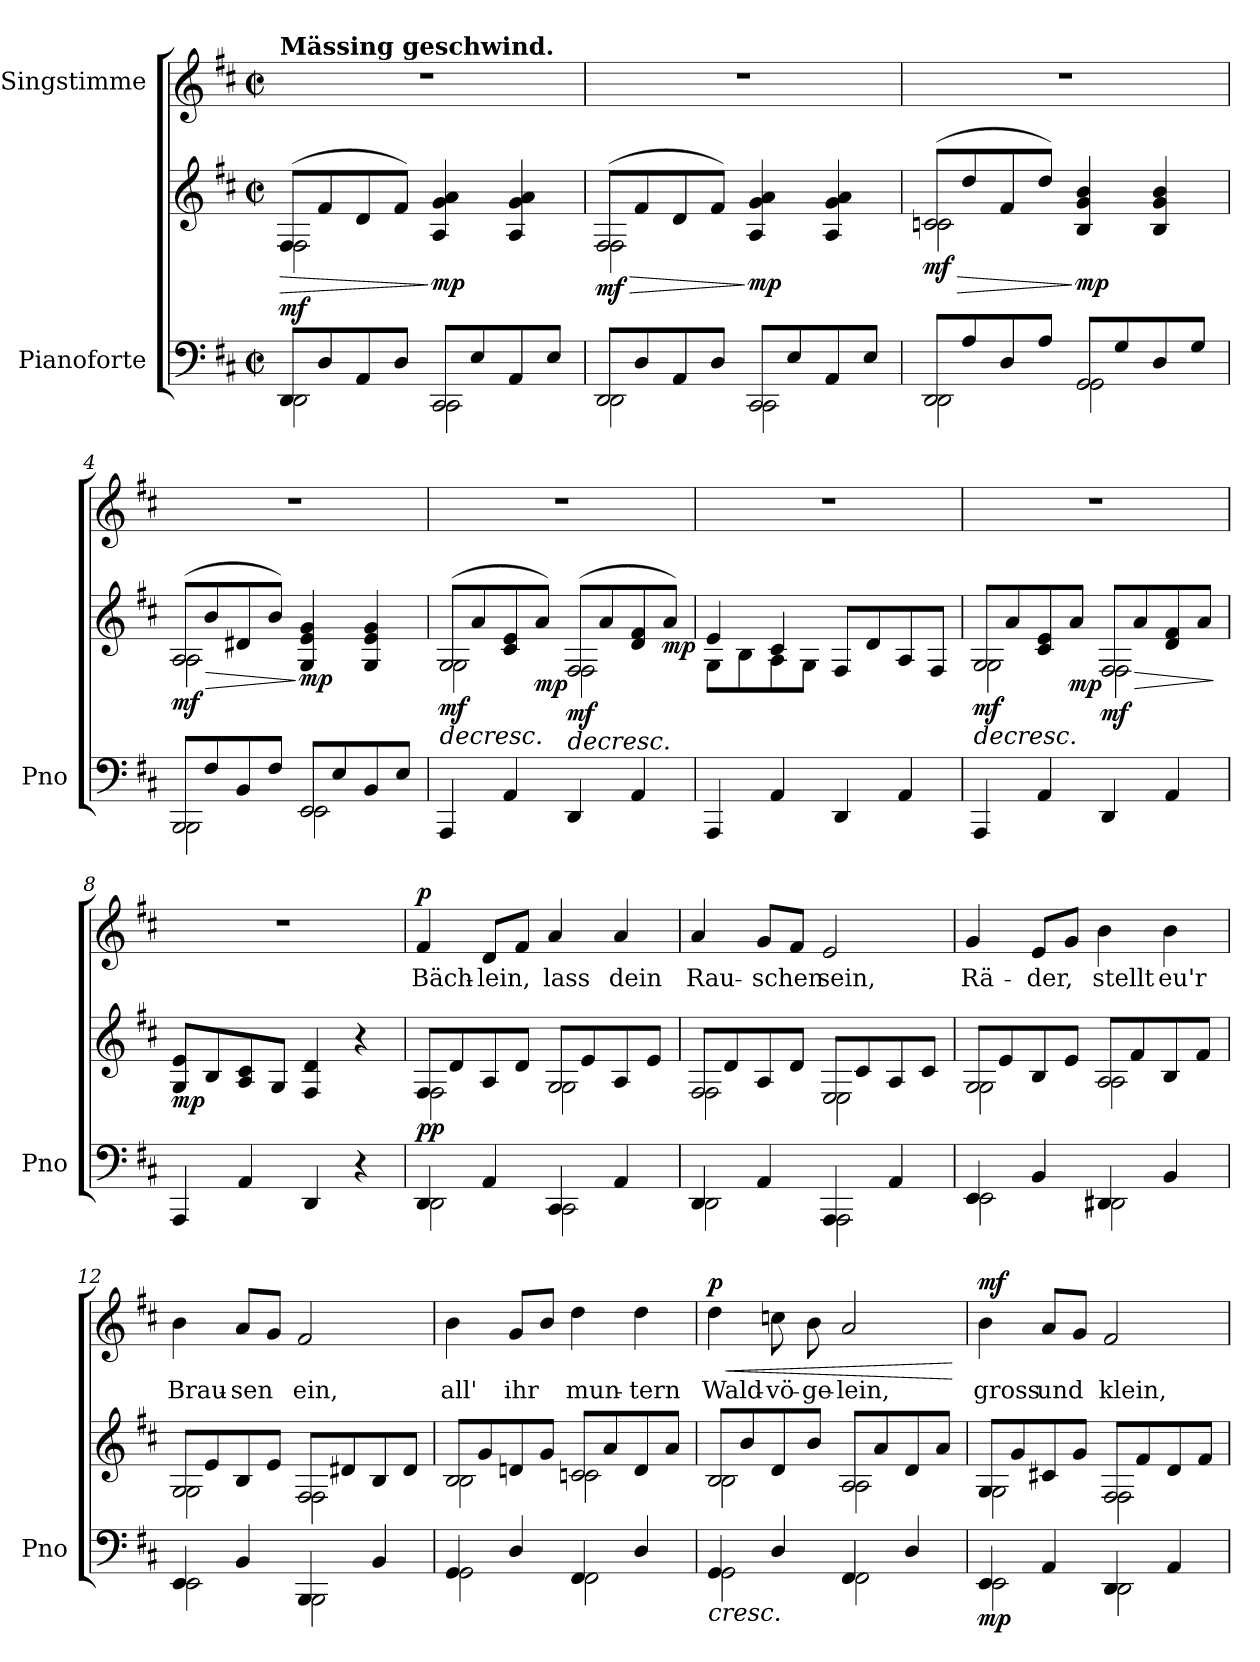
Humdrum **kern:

**kern	**kern	**dynam	**kern	**text	**dynam
*part2	*part2	*part2	*part1	*part1	*part1
*staff3	*staff2	*staff2/3	*staff1	*staff1	*staff1
*I"Pianoforte	*	*	*I"Singstimme	*	*
*I'Pno	*	*	*	*	*
*clefF4	*clefG2	*	*clefG2	*	*
*k[f#c#]	*k[f#c#]	*	*k[f#c#]	*	*
*M2/2	*M2/2	*	*M2/2	*	*
*met(c|)	*met(c|)	*	*met(c|)	*	*
=1	=1	=1	=1	=1	=1
!	!	!	!LO:TX:a:B:t=Mässing geschwind.	!	!
!LO:N:head=open	!LO:N:head=open	!LO:HP:b	!	!	!
*^	*^	*	*	*	*
!	!	!	!	!LO:DY:n=1:a=2	!	!	!
8DD/L	2DD\	(>8F#/L	2F#\	> mf	1r	.	.
8D/	.	8f#/	.	.	.	.	.
8AA/	.	8d/	.	.	.	.	.
8D/J	.	8f#/J)	.	.	.	.	.
!LO:N:head=open	!	!	!	!LO:DY:n=2:b	!	!	!
8CC#/L	2CC#\	4A/ 4g/ 4a/	2ryy	] mp	.	.	.
8E/	.	.	.	.	.	.	.
8AA/	.	4A/ 4g/ 4a/	.	.	.	.	.
8E/J	.	.	.	.	.	.	.
=2	=2	=2	=2	=2	=2	=2	=2
!LO:N:head=open	!	!LO:N:head=open	!	!LO:HP:b	!	!	!
!	!	!	!	!LO:DY:n=1:b	!	!	!
8DD/L	2DD\	(>8F#/L	2F#\	> mf	1r	.	.
8D/	.	8f#/	.	.	.	.	.
8AA/	.	8d/	.	.	.	.	.
8D/J	.	8f#/J)	.	.	.	.	.
!LO:N:head=open	!	!	!	!LO:DY:n=2:b	!	!	!
8CC#/L	2CC#\	4A/ 4g/ 4a/	2ryy	] mp	.	.	.
8E/	.	.	.	.	.	.	.
8AA/	.	4A/ 4g/ 4a/	.	.	.	.	.
8E/J	.	.	.	.	.	.	.
=3	=3	=3	=3	=3	=3	=3	=3
!LO:N:head=open	!	!LO:N:head=open	!	!LO:HP:b	!	!	!
!	!	!	!	!LO:DY:n=1:b	!	!	!
8DD/L	2DD\	(>8cn/L	2c\	> mf	1r	.	.
8A/	.	8dd/	.	.	.	.	.
8D/	.	8f#/	.	.	.	.	.
8A/J	.	8dd/J)	.	.	.	.	.
!LO:N:head=open	!	!	!	!LO:DY:n=2:b	!	!	!
8GG/L	2GG\	4B/ 4g/ 4b/	2ryy	] mp	.	.	.
8G/	.	.	.	.	.	.	.
8D/	.	4B/ 4g/ 4b/	.	.	.	.	.
8G/J	.	.	.	.	.	.	.
=4	=4	=4	=4	=4	=4	=4	=4
!LO:N:head=open	!	!LO:N:head=open	!	!LO:HP:b	!	!	!
!	!	!	!	!LO:DY:n=1:b	!	!	!
8BBB/L	2BBB\	(>8A/L	2A\	> mf	1r	.	.
8F#/	.	8b/	.	.	.	.	.
8BB/	.	8d#X/	.	.	.	.	.
8F#/J	.	8b/J)	.	.	.	.	.
!LO:N:head=open	!	!	!	!LO:DY:n=2:b	!	!	!
8EE/L	2EE\	4G/ 4e/ 4g/	2ryy	] mp	.	.	.
8E/	.	.	.	.	.	.	.
8BB/	.	4G/ 4e/ 4g/	.	.	.	.	.
8E/J	.	.	.	.	.	.	.
*v	*v	*	*	*	*	*	*
=5	=5	=5	=5	=5	=5	=5
!	!LO:N:head=open	!	!LO:HP:b	!	!	!
!	!	!	!LO:DY:n=1:b	!	!	!
4AAA/	(>8G/L	2G\	> mf	1r	.	.
.	8a/	.	.	.	.	.
4AA/	8c#/ 8e/	.	.	.	.	.
!	!	!	!LO:DY:n=2:b	!	!	!
.	8a/J)	.	mp	.	.	.
!	!LO:N:head=open	!	!LO:HP:n=1:b	!	!	!
!	!	!	!LO:DY:n=3:b	!	!	!
4DD/	(>8F#/L	2F#\	] > mf	.	.	.
.	8a/	.	.	.	.	.
4AA/	8d/ 8f#/	.	.	.	.	.
!	!	!	!LO:DY:n=4:b	!	!	!
.	8a/J)	.	mp	.	.	.
*	*v	*v	*	*	*	*
.	.	]	.	.	.
!!LO:LB:g=z
=6	=6	=6	=6	=6	=6
*	*^	*	*	*	*
4AAA/	4e/	8G\L	.	1r	.	.
.	.	8B\	.	.	.	.
4AA/	4c#/	8A\	.	.	.	.
.	.	8G\J	.	.	.	.
4DD/	8F#/L	2ryy	.	.	.	.
.	8d/	.	.	.	.	.
4AA/	8A/	.	.	.	.	.
.	8F#/J	.	.	.	.	.
=7	=7	=7	=7	=7	=7	=7
!	!LO:N:head=open	!	!LO:HP:b	!	!	!
!	!	!	!LO:DY:n=1:b	!	!	!
4AAA/	8G/L	2G\	> mf	1r	.	.
.	8a/	.	.	.	.	.
4AA/	8c#/ 8e/	.	.	.	.	.
!	!	!	!LO:DY:n=2:b	!	!	!
.	8a/J	.	mp	.	.	.
!	!LO:N:head=open	!	!LO:HP:n=1:b	!	!	!
!	!	!	!LO:DY:n=3:b	!	!	!
4DD/	8F#/L	2F#\	] > mf	.	.	.
.	8a/	.	.	.	.	.
4AA/	8d/ 8f#/	.	.	.	.	.
.	8a/J	.	.	.	.	.
*	*v	*v	*	*	*	*
.	.	]	.	.	.
=8	=8	=8	=8	=8	=8
!	!	!LO:DY:b	!	!	!
4AAA/	8G/ 8e/L	mp	1r	.	.
.	8B/	.	.	.	.
4AA/	8A/ 8c#/	.	.	.	.
.	8G/J	.	.	.	.
4DD/	4F#/ 4d/	.	.	.	.
4r	4r	.	.	.	.
=9	=9	=9	=9	=9	=9
*^	*	*	*	*	*
!	!	!LO:N:head=open	!LO:DY:a=2	!	!LO:LY:b	!LO:DY:b
*	*	*^	*	*	*	*
4DD/	2DD\	8F#/L	2F#\	pp	4f#/	Bäch-	p
.	.	8d/	.	.	.	.	.
!	!	!	!	!	!	!LO:LY:b	!
4AA/	.	8A/	.	.	8d/L	-lein,	.
.	.	8d/J	.	.	8f#/J	.	.
!	!	!LO:N:head=open	!	!	!	!LO:LY:b	!
4CC#/	2CC#\	8G/L	2G\	.	4a/	lass	.
.	.	8e/	.	.	.	.	.
!	!	!	!	!	!	!LO:LY:b	!
4AA/	.	8A/	.	.	4a/	dein	.
.	.	8e/J	.	.	.	.	.
=10	=10	=10	=10	=10	=10	=10	=10
!	!	!LO:N:head=open	!	!	!	!LO:LY:b	!
4DD/	2DD\	8F#/L	2F#\	.	4a/	Rau-	.
.	.	8d/	.	.	.	.	.
!	!	!	!	!	!	!LO:LY:b	!
4AA/	.	8A/	.	.	8g/L	-schen	.
.	.	8d/J	.	.	8f#/J	.	.
!	!	!LO:N:head=open	!	!	!	!LO:LY:b	!
4AAA/	2AAA\	8E/L	2E\	.	2e/	sein,	.
.	.	8c#/	.	.	.	.	.
4AA/	.	8A/	.	.	.	.	.
.	.	8c#/J	.	.	.	.	.
=11	=11	=11	=11	=11	=11	=11	=11
!	!	!LO:N:head=open	!	!	!	!LO:LY:b	!
4EE/	2EE\	8G/L	2G\	.	4g/	Rä-	.
.	.	8e/	.	.	.	.	.
!	!	!	!	!	!	!LO:LY:b	!
4BB/	.	8B/	.	.	8e/L	-der,	.
.	.	8e/J	.	.	8g/J	.	.
!	!	!LO:N:head=open	!	!	!	!LO:LY:b	!
4DD#X/	2DD#\	8A/L	2A\	.	4b\	stellt	.
.	.	8f#/	.	.	.	.	.
!	!	!	!	!	!	!LO:LY:b	!
4BB/	.	8B/	.	.	4b\	eu'r	.
.	.	8f#/J	.	.	.	.	.
!!LO:LB:g=z
=12	=12	=12	=12	=12	=12	=12	=12
!	!	!LO:N:head=open	!	!	!	!LO:LY:b	!
4EE/	2EE\	8G/L	2G\	.	4b\	Brau-	.
.	.	8e/	.	.	.	.	.
!	!	!	!	!	!	!LO:LY:b	!
4BB/	.	8B/	.	.	8a/L	-sen	.
.	.	8e/J	.	.	8g/J	.	.
!	!	!LO:N:head=open	!	!	!	!LO:LY:b	!
4BBB/	2BBB\	8F#/L	2F#\	.	2f#/	ein,	.
.	.	8d#X/	.	.	.	.	.
4BB/	.	8B/	.	.	.	.	.
.	.	8d#/J	.	.	.	.	.
=13	=13	=13	=13	=13	=13	=13	=13
!	!	!LO:N:head=open	!	!	!	!LO:LY:b	!
4GG/	2GG\	8B/L	2B\	.	4b\	all'	.
.	.	8g/	.	.	.	.	.
!	!	!	!	!	!	!LO:LY:b	!
4D/	.	8dn/	.	.	8g/L	ihr	.
.	.	8g/J	.	.	8b/J	.	.
!	!	!LO:N:head=open	!	!	!	!LO:LY:b	!
4FF#/	2FF#\	8cn/L	2c\	.	4dd\	mun-	.
.	.	8a/	.	.	.	.	.
!	!	!	!	!	!	!LO:LY:b	!
4D/	.	8d/	.	.	4dd\	-tern	.
.	.	8a/J	.	.	.	.	.
=14	=14	=14	=14	=14	=14	=14	=14
!LO:TX:b:i:t=cresc.	!	!	!	!	!	!	!
!	!	!LO:N:head=open	!	!	!	!LO:LY:b	!LO:HP:b
!	!	!	!	!	!	!	!LO:DY:n=1:b
4GG/	2GG\	8B/L	2B\	.	4dd\	Wald-	< p
.	.	8b/	.	.	.	.	.
!	!	!	!	!	!	!LO:LY:b	!
4D/	.	8d/	.	.	8ccn\	-vö-	.
!	!	!	!	!	!	!LO:LY:b	!
.	.	8b/J	.	.	8b\	-ge-	.
!	!	!LO:N:head=open	!	!	!	!LO:LY:b	!
4FF#/	2FF#\	8A/L	2A\	.	2a/	-lein,	.
.	.	8a/	.	.	.	.	.
4D/	.	8d/	.	.	.	.	.
.	.	8a/J	.	.	.	.	.
*v	*v	*	*	*	*	*	*
*	*v	*v	*	*	*	*
.	.	.	.	.	[
=15	=15	=15	=15	=15	=15
*^	*	*	*	*	*
!	!	!LO:N:head=open	!LO:DY:b=2	!	!LO:LY:b	!LO:DY:b
*	*	*^	*	*	*	*
4EE/	2EE\	8G/L	2G\	mp	4b\	gross	mf
.	.	8g/	.	.	.	.	.
!	!	!	!	!	!	!LO:LY:b	!
4AA/	.	8c#X/	.	.	8a/L	und	.
.	.	8g/J	.	.	8g/J	.	.
!	!	!LO:N:head=open	!	!	!	!LO:LY:b	!
4DD/	2DD\	8F#/L	2F#\	.	2f#/	klein,	.
.	.	8f#/	.	.	.	.	.
4AA/	.	8d/	.	.	.	.	.
.	.	8f#/J	.	.	.	.	.
*v	*v	*	*	*	*	*	*
*	*v	*v	*	*	*	*
=	=	=	=	=	=
*-	*-	*-	*-	*-	*-
